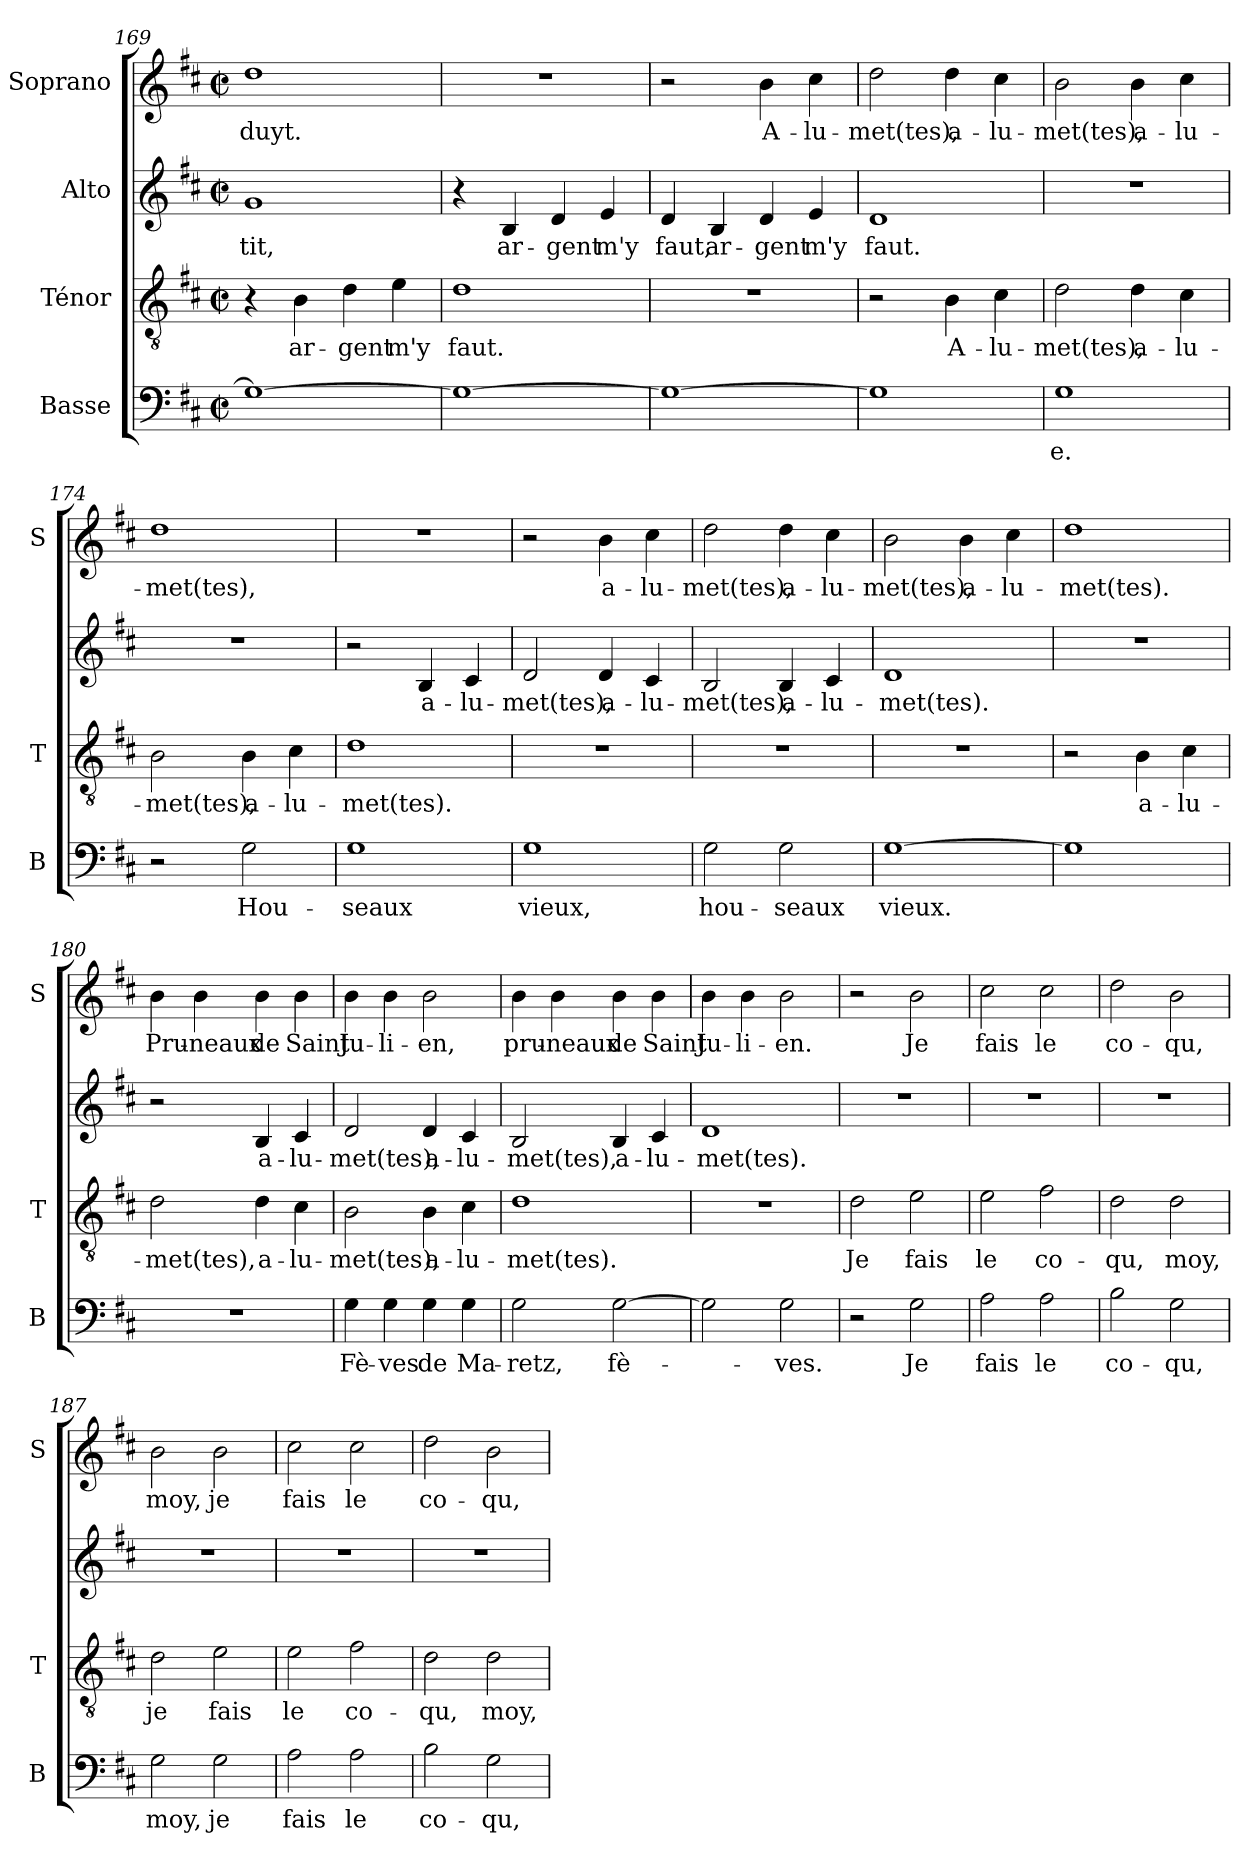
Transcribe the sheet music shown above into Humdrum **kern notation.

**kern	**text	**kern	**text	**kern	**text	**kern	**text
*part4	*part4	*part3	*part3	*part2	*part2	*part1	*part1
*staff4	*staff4	*staff3	*staff3	*staff2	*staff2	*staff1	*staff1
*I"Basse	*	*I"Ténor	*	*I"Alto	*	*I"Soprano	*
*I'B	*	*I'T	*	*	*	*I'S	*
!!LO:LB:g=z
*clefF4	*	*clefGv2	*	*clefG2	*	*clefG2	*
*k[f#c#]	*	*k[f#c#]	*	*k[f#c#]	*	*k[f#c#]	*
*M4/4	*	*M4/4	*	*M4/4	*	*M4/4	*
*met(c|)	*	*met(c|)	*	*met(c|)	*	*met(c|)	*
=169	=169	=169	=169	=169	=169	=169	=169
!	!	!	!	!	!LO:LY:b	!	!LO:LY:b
1G_	.	4r	.	1g	-tit,	1dd	duyt.
!	!	!	!LO:LY:b	!	!	!	!
.	.	4B\	ar-	.	.	.	.
!	!	!	!LO:LY:b	!	!	!	!
.	.	4d\	-gent	.	.	.	.
!	!	!	!LO:LY:b	!	!	!	!
.	.	4e\	m'y	.	.	.	.
=170	=170	=170	=170	=170	=170	=170	=170
!	!	!	!LO:LY:b	!	!	!	!
1G_	.	1d	faut.	4r	.	1r	.
!	!	!	!	!	!LO:LY:b	!	!
.	.	.	.	4B/	ar-	.	.
!	!	!	!	!	!LO:LY:b	!	!
.	.	.	.	4d/	-gent	.	.
!	!	!	!	!	!LO:LY:b	!	!
.	.	.	.	4e/	m'y	.	.
=171	=171	=171	=171	=171	=171	=171	=171
!	!	!	!	!	!LO:LY:b	!	!
1G_	.	1r	.	4d/	faut,	2r	.
!	!	!	!	!	!LO:LY:b	!	!
.	.	.	.	4B/	ar-	.	.
!	!	!	!	!	!LO:LY:b	!	!LO:LY:b
.	.	.	.	4d/	-gent	4b\	A-
!	!	!	!	!	!LO:LY:b	!	!LO:LY:b
.	.	.	.	4e/	m'y	4cc#\	-lu-
=172	=172	=172	=172	=172	=172	=172	=172
!	!	!	!	!	!LO:LY:b	!	!LO:LY:b
1G]	.	2r	.	1d	faut.	2dd\	-met(tes),
!	!	!	!LO:LY:b	!	!	!	!LO:LY:b
.	.	4B\	A-	.	.	4dd\	a-
!	!	!	!LO:LY:b	!	!	!	!LO:LY:b
.	.	4c#\	-lu-	.	.	4cc#\	-lu-
=173	=173	=173	=173	=173	=173	=173	=173
!	!LO:LY:b	!	!LO:LY:b	!	!	!	!LO:LY:b
1G	-e.	2d\	-met(tes),	1r	.	2b\	-met(tes),
!	!	!	!LO:LY:b	!	!	!	!LO:LY:b
.	.	4d\	a-	.	.	4b\	a-
!	!	!	!LO:LY:b	!	!	!	!LO:LY:b
.	.	4c#\	-lu-	.	.	4cc#\	-lu-
=174	=174	=174	=174	=174	=174	=174	=174
!	!	!	!LO:LY:b	!	!	!	!LO:LY:b
2r	.	2B\	-met(tes),	1r	.	1dd	-met(tes),
!	!LO:LY:b	!	!LO:LY:b	!	!	!	!
2G\	Hou-	4B\	a-	.	.	.	.
!	!	!	!LO:LY:b	!	!	!	!
.	.	4c#\	-lu-	.	.	.	.
=175	=175	=175	=175	=175	=175	=175	=175
!	!LO:LY:b	!	!LO:LY:b	!	!	!	!
1G	-seaux	1d	-met(tes).	2r	.	1r	.
!	!	!	!	!	!LO:LY:b	!	!
.	.	.	.	4B/	a-	.	.
!	!	!	!	!	!LO:LY:b	!	!
.	.	.	.	4c#/	-lu-	.	.
!!LO:LB:g=z
=176	=176	=176	=176	=176	=176	=176	=176
!	!LO:LY:b	!	!	!	!LO:LY:b	!	!
1G	vieux,	1r	.	2d/	-met(tes),	2r	.
!	!	!	!	!	!LO:LY:b	!	!LO:LY:b
.	.	.	.	4d/	a-	4b\	a-
!	!	!	!	!	!LO:LY:b	!	!LO:LY:b
.	.	.	.	4c#/	-lu-	4cc#\	-lu-
=177	=177	=177	=177	=177	=177	=177	=177
!	!LO:LY:b	!	!	!	!LO:LY:b	!	!LO:LY:b
2G\	hou-	1r	.	2B/	-met(tes),	2dd\	-met(tes),
!	!LO:LY:b	!	!	!	!LO:LY:b	!	!LO:LY:b
2G\	-seaux	.	.	4B/	a-	4dd\	a-
!	!	!	!	!	!LO:LY:b	!	!LO:LY:b
.	.	.	.	4c#/	-lu-	4cc#\	-lu-
=178	=178	=178	=178	=178	=178	=178	=178
!	!LO:LY:b	!	!	!	!LO:LY:b	!	!LO:LY:b
[1G	vieux.	1r	.	1d	-met(tes).	2b\	-met(tes),
!	!	!	!	!	!	!	!LO:LY:b
.	.	.	.	.	.	4b\	a-
!	!	!	!	!	!	!	!LO:LY:b
.	.	.	.	.	.	4cc#\	-lu-
=179	=179	=179	=179	=179	=179	=179	=179
!	!	!	!	!	!	!	!LO:LY:b
1G]	.	2r	.	1r	.	1dd	-met(tes).
!	!	!	!LO:LY:b	!	!	!	!
.	.	4B\	a-	.	.	.	.
!	!	!	!LO:LY:b	!	!	!	!
.	.	4c#\	-lu-	.	.	.	.
=180	=180	=180	=180	=180	=180	=180	=180
!	!	!	!LO:LY:b	!	!	!	!LO:LY:b
1r	.	2d\	-met(tes),	2r	.	4b\	Pru-
!	!	!	!	!	!	!	!LO:LY:b
.	.	.	.	.	.	4b\	-neaux
!	!	!	!LO:LY:b	!	!LO:LY:b	!	!LO:LY:b
.	.	4d\	a-	4B/	a-	4b\	de
!	!	!	!LO:LY:b	!	!LO:LY:b	!	!LO:LY:b
.	.	4c#\	-lu-	4c#/	-lu-	4b\	Saint
=181	=181	=181	=181	=181	=181	=181	=181
!	!LO:LY:b	!	!LO:LY:b	!	!LO:LY:b	!	!LO:LY:b
4G\	Fè-	2B\	-met(tes),	2d/	-met(tes),	4b\	Ju-
!	!LO:LY:b	!	!	!	!	!	!LO:LY:b
4G\	-ves	.	.	.	.	4b\	-li-
!	!LO:LY:b	!	!LO:LY:b	!	!LO:LY:b	!	!LO:LY:b
4G\	de	4B\	a-	4d/	a-	2b\	-en,
!	!LO:LY:b	!	!LO:LY:b	!	!LO:LY:b	!	!
4G\	Ma-	4c#\	-lu-	4c#/	-lu-	.	.
=182	=182	=182	=182	=182	=182	=182	=182
!	!LO:LY:b	!	!LO:LY:b	!	!LO:LY:b	!	!LO:LY:b
2G\	-retz,	1d	-met(tes).	2B/	-met(tes),	4b\	pru-
!	!	!	!	!	!	!	!LO:LY:b
.	.	.	.	.	.	4b\	-neaux
!	!LO:LY:b	!	!	!	!LO:LY:b	!	!LO:LY:b
[2G\	fè-	.	.	4B/	a-	4b\	de
!	!	!	!	!	!LO:LY:b	!	!LO:LY:b
.	.	.	.	4c#/	-lu-	4b\	Saint
!!LO:PB:g=z
=183	=183	=183	=183	=183	=183	=183	=183
!	!	!	!	!	!LO:LY:b	!	!LO:LY:b
2G\]	.	1r	.	1d	-met(tes).	4b\	Ju-
!	!	!	!	!	!	!	!LO:LY:b
.	.	.	.	.	.	4b\	-li-
!	!LO:LY:b	!	!	!	!	!	!LO:LY:b
2G\	-ves.	.	.	.	.	2b\	-en.
=184	=184	=184	=184	=184	=184	=184	=184
!	!	!	!LO:LY:b	!	!	!	!
2r	.	2d\	Je	1r	.	2r	.
!	!LO:LY:b	!	!LO:LY:b	!	!	!	!LO:LY:b
2G\	Je	2e\	fais	.	.	2b\	Je
=185	=185	=185	=185	=185	=185	=185	=185
!	!LO:LY:b	!	!LO:LY:b	!	!	!	!LO:LY:b
2A\	fais	2e\	le	1r	.	2cc#\	fais
!	!LO:LY:b	!	!LO:LY:b	!	!	!	!LO:LY:b
2A\	le	2f#\	co-	.	.	2cc#\	le
=186	=186	=186	=186	=186	=186	=186	=186
!	!LO:LY:b	!	!LO:LY:b	!	!	!	!LO:LY:b
2B\	co-	2d\	-qu,	1r	.	2dd\	co-
!	!LO:LY:b	!	!LO:LY:b	!	!	!	!LO:LY:b
2G\	-qu,	2d\	moy,	.	.	2b\	-qu,
=187	=187	=187	=187	=187	=187	=187	=187
!	!LO:LY:b	!	!LO:LY:b	!	!	!	!LO:LY:b
2G\	moy,	2d\	je	1r	.	2b\	moy,
!	!LO:LY:b	!	!LO:LY:b	!	!	!	!LO:LY:b
2G\	je	2e\	fais	.	.	2b\	je
=188	=188	=188	=188	=188	=188	=188	=188
!	!LO:LY:b	!	!LO:LY:b	!	!	!	!LO:LY:b
2A\	fais	2e\	le	1r	.	2cc#\	fais
!	!LO:LY:b	!	!LO:LY:b	!	!	!	!LO:LY:b
2A\	le	2f#\	co-	.	.	2cc#\	le
=189	=189	=189	=189	=189	=189	=189	=189
!	!LO:LY:b	!	!LO:LY:b	!	!	!	!LO:LY:b
2B\	co-	2d\	-qu,	1r	.	2dd\	co-
!	!LO:LY:b	!	!LO:LY:b	!	!	!	!LO:LY:b
2G\	-qu,	2d\	moy,	.	.	2b\	-qu,
=	=	=	=	=	=	=	=
*-	*-	*-	*-	*-	*-	*-	*-
